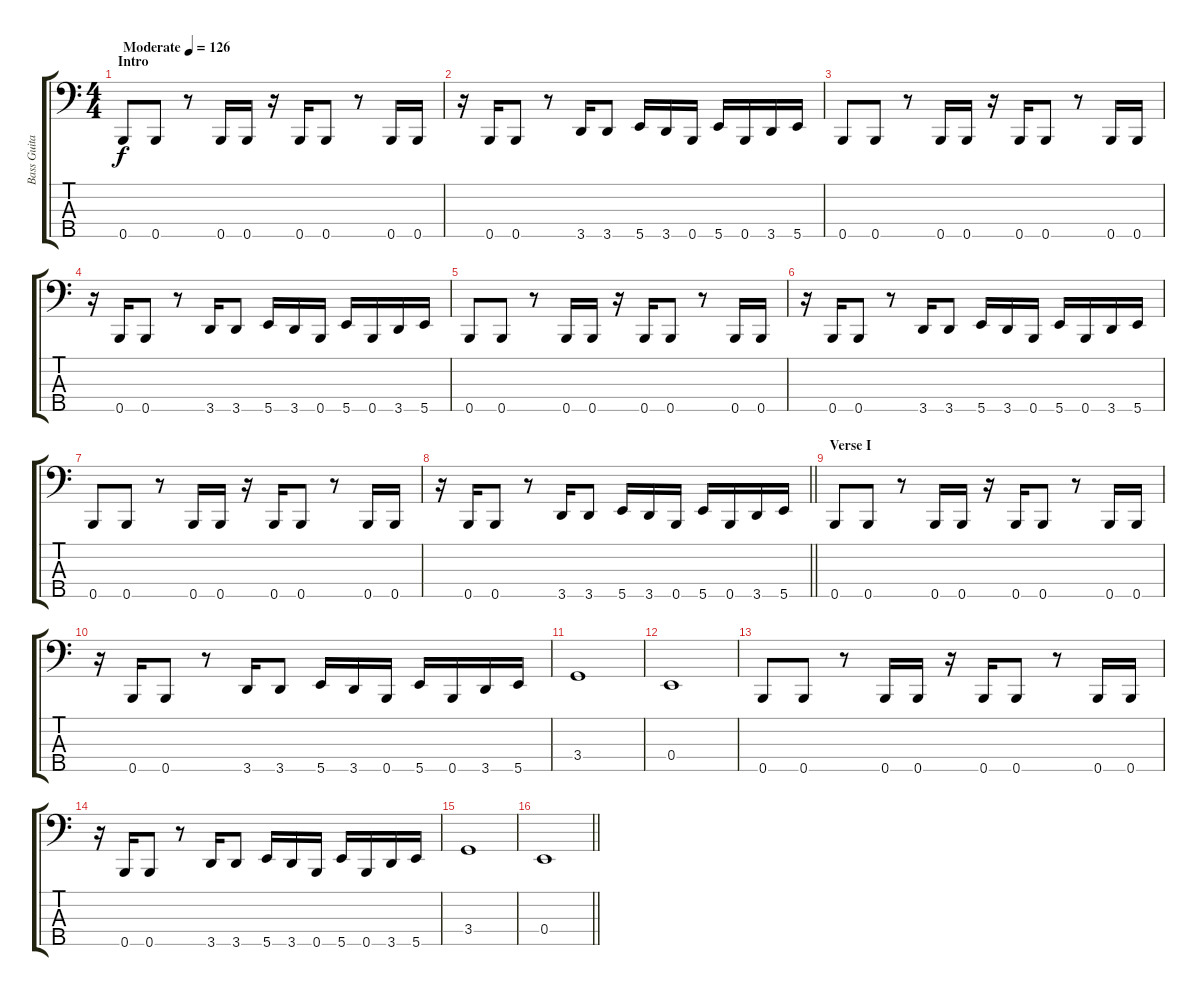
\track ("Bass Guitar" "Bass Guita") {instrument electricbassfinger}
\staff {score tabs}
\tuning (G2 D2 A1 E1 B0) {hide}
\ts (4 4)
\section ("" "Intro")
\tempo (126 "Moderate")
\clef f4
\ks c
0.5.8{dy f instrument electricbassfinger} 0.5.8 r.8 0.5.16 0.5.16 r.16 0.5.16 0.5.8 r.8 0.5.16 0.5.16 |
r.16 0.5.16 0.5.8 r.8 3.5.16 3.5.8 5.5.16 3.5.16 0.5.16 5.5.16 0.5.16 3.5.16 5.5.16 |
0.5.8 0.5.8 r.8 0.5.16 0.5.16 r.16 0.5.16 0.5.8 r.8 0.5.16 0.5.16 |
r.16 0.5.16 0.5.8 r.8 3.5.16 3.5.8 5.5.16 3.5.16 0.5.16 5.5.16 0.5.16 3.5.16 5.5.16 |
0.5.8 0.5.8 r.8 0.5.16 0.5.16 r.16 0.5.16 0.5.8 r.8 0.5.16 0.5.16 |
r.16 0.5.16 0.5.8 r.8 3.5.16 3.5.8 5.5.16 3.5.16 0.5.16 5.5.16 0.5.16 3.5.16 5.5.16 |
0.5.8 0.5.8 r.8 0.5.16 0.5.16 r.16 0.5.16 0.5.8 r.8 0.5.16 0.5.16 |
\barLineRight lightlight
r.16 0.5.16 0.5.8 r.8 3.5.16 3.5.8 5.5.16 3.5.16 0.5.16 5.5.16 0.5.16 3.5.16 5.5.16 |
\section ("" "Verse I")
0.5.8 0.5.8 r.8 0.5.16 0.5.16 r.16 0.5.16 0.5.8 r.8 0.5.16 0.5.16 |
r.16 0.5.16 0.5.8 r.8 3.5.16 3.5.8 5.5.16 3.5.16 0.5.16 5.5.16 0.5.16 3.5.16 5.5.16 |
3.4.1 |
0.4.1 |
0.5.8 0.5.8 r.8 0.5.16 0.5.16 r.16 0.5.16 0.5.8 r.8 0.5.16 0.5.16 |
r.16 0.5.16 0.5.8 r.8 3.5.16 3.5.8 5.5.16 3.5.16 0.5.16 5.5.16 0.5.16 3.5.16 5.5.16 |
3.4.1 |
\barLineRight lightlight
0.4.1
